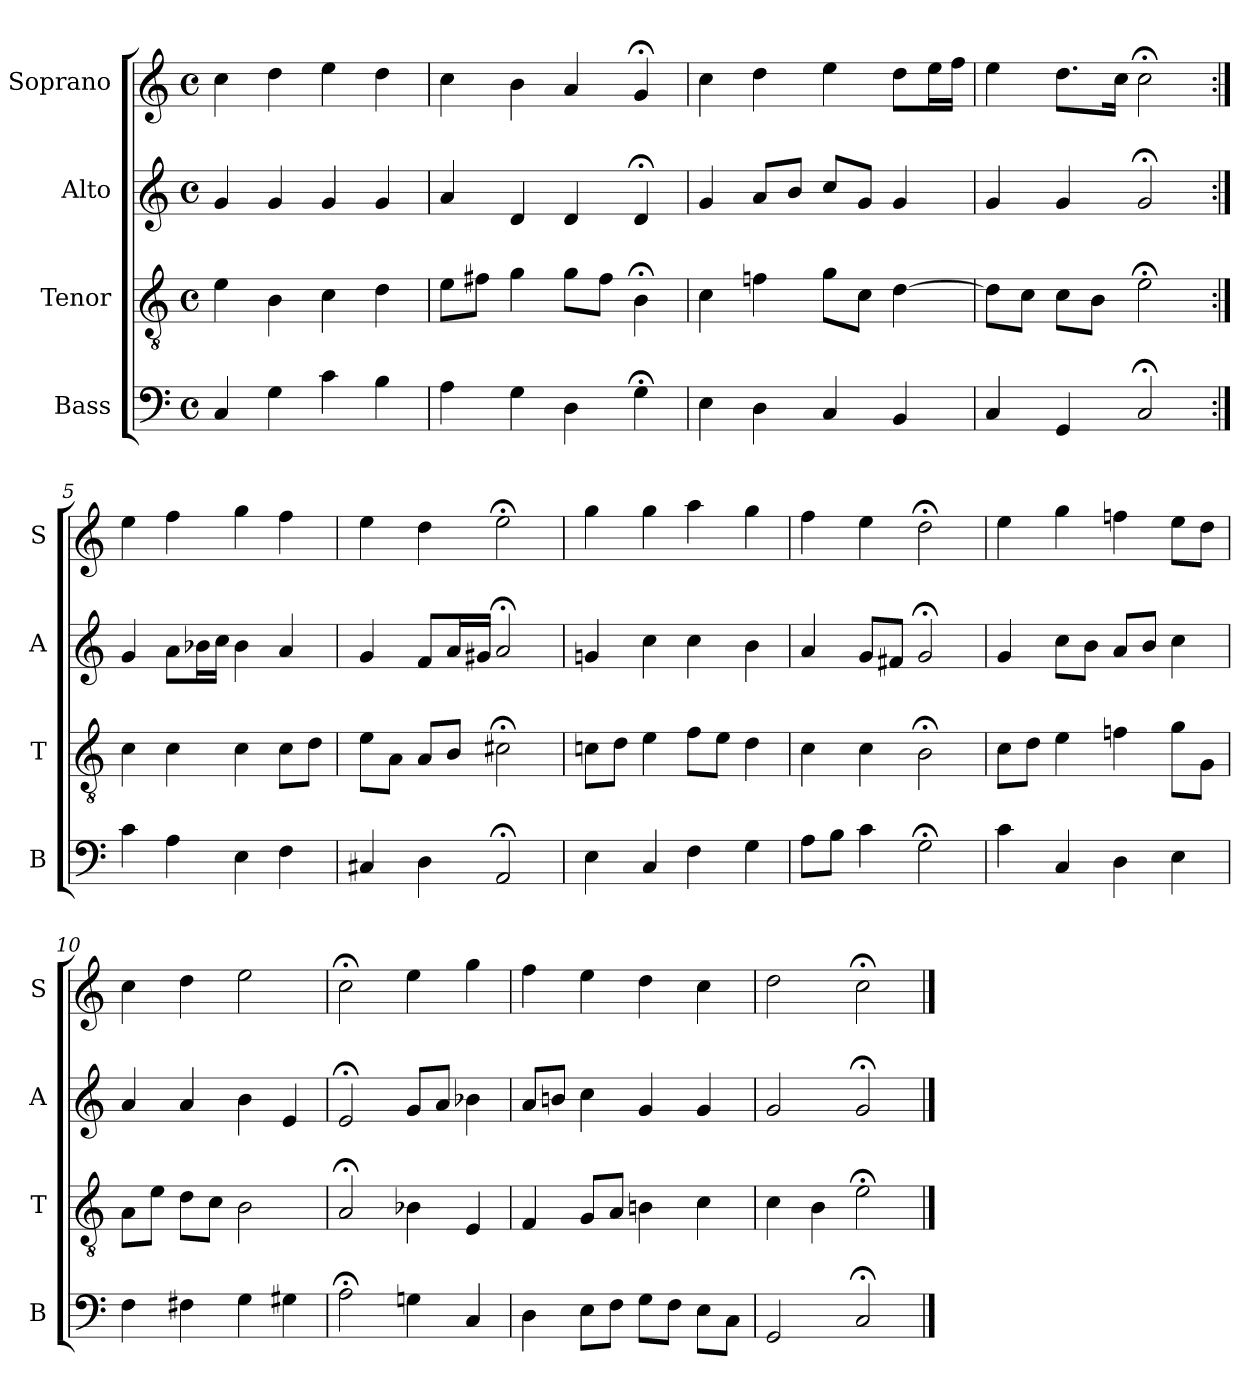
**kern	**kern	**kern	**kern
*part4	*part3	*part2	*part1
*staff4	*staff3	*staff2	*staff1
*I"Bass	*I"Tenor	*I"Alto	*I"Soprano
*I'B	*I'T	*I'A	*I'S
*clefF4	*clefGv2	*clefG2	*clefG2
*k[]	*k[]	*k[]	*k[]
*C:	*C:	*C:	*C:
*M4/4	*M4/4	*M4/4	*M4/4
*met(c)	*met(c)	*met(c)	*met(c)
*MM100	*MM100	*MM100	*MM100
=1	=1	=1	=1
4C	4e	4g	4cc
4G	4B	4g	4dd
4c	4c	4g	4ee
4B	4d	4g	4dd
=2	=2	=2	=2
4A	8eL	4a	4cc
.	8f#XJ	.	.
4G	4g	4d	4b
4D	8gL	4d	4a
.	8f#J	.	.
4G;<	4B;<	4d;<	4g;<
=3	=3	=3	=3
4E	4c	4g	4cc
4D	4fn	8aL	4dd
.	.	8bJ	.
4C	8gL	8ccL	4ee
.	8cJ	8gJ	.
4BB	[4d	4g	8ddL
.	.	.	16eeL
.	.	.	16ffJJ
=4	=4	=4	=4
4C	8dL]	4g	4ee
.	8cJ	.	.
4GG	8cL	4g	8.ddL
.	8BJ	.	.
.	.	.	16ccJk
2C;<	2e;<	2g;<	2cc;<
=5:|!	=5:|!	=5:|!	=5:|!
4c	4c	4g	4ee
4A	4c	8aL	4ff
.	.	16b-XL	.
.	.	16ccJJ	.
4E	4c	4b-	4gg
4F	8cL	4a	4ff
.	8dJ	.	.
=6	=6	=6	=6
4C#X	8eL	4g	4ee
.	8AJ	.	.
4D	8AL	8fL	4dd
.	8BJ	16aL	.
.	.	16g#XJJ	.
2AA;<	2c#X;<	2a;<	2ee;<
=7	=7	=7	=7
4E	8cnL	4gn	4gg
.	8dJ	.	.
4C	4e	4cc	4gg
4F	8fL	4cc	4aa
.	8eJ	.	.
4G	4d	4b	4gg
=8	=8	=8	=8
8AL	4c	4a	4ff
8BJ	.	.	.
4c	4c	8gL	4ee
.	.	8f#XJ	.
2G;<	2B;<	2g;<	2dd;<
=9	=9	=9	=9
4c	8cL	4g	4ee
.	8dJ	.	.
4C	4e	8ccL	4gg
.	.	8bJ	.
4D	4fn	8aL	4ffn
.	.	8bJ	.
4E	8gL	4cc	8eeL
.	8GJ	.	8ddJ
=10	=10	=10	=10
4F	8AL	4a	4cc
.	8eJ	.	.
4F#X	8dL	4a	4dd
.	8cJ	.	.
4G	2B	4b	2ee
4G#X	.	4e	.
=11	=11	=11	=11
2A;<	2A;<	2e;<	2cc;<
4Gn	4B-X	8gL	4ee
.	.	8aJ	.
4Ci	4Ei	4b-Xi	4ggi
=12	=12	=12	=12
4D	4F	8aL	4ff
.	.	8bnJ	.
8EL	8GL	4cc	4ee
8FJ	8AJ	.	.
8GL	4Bn	4g	4dd
8FJ	.	.	.
8EL	4c	4g	4cc
8CJ	.	.	.
=13	=13	=13	=13
2GG	4c	2g	2dd
.	4B	.	.
2C;<	2e;<	2g;<	2cc;<
==	==	==	==
*-	*-	*-	*-
